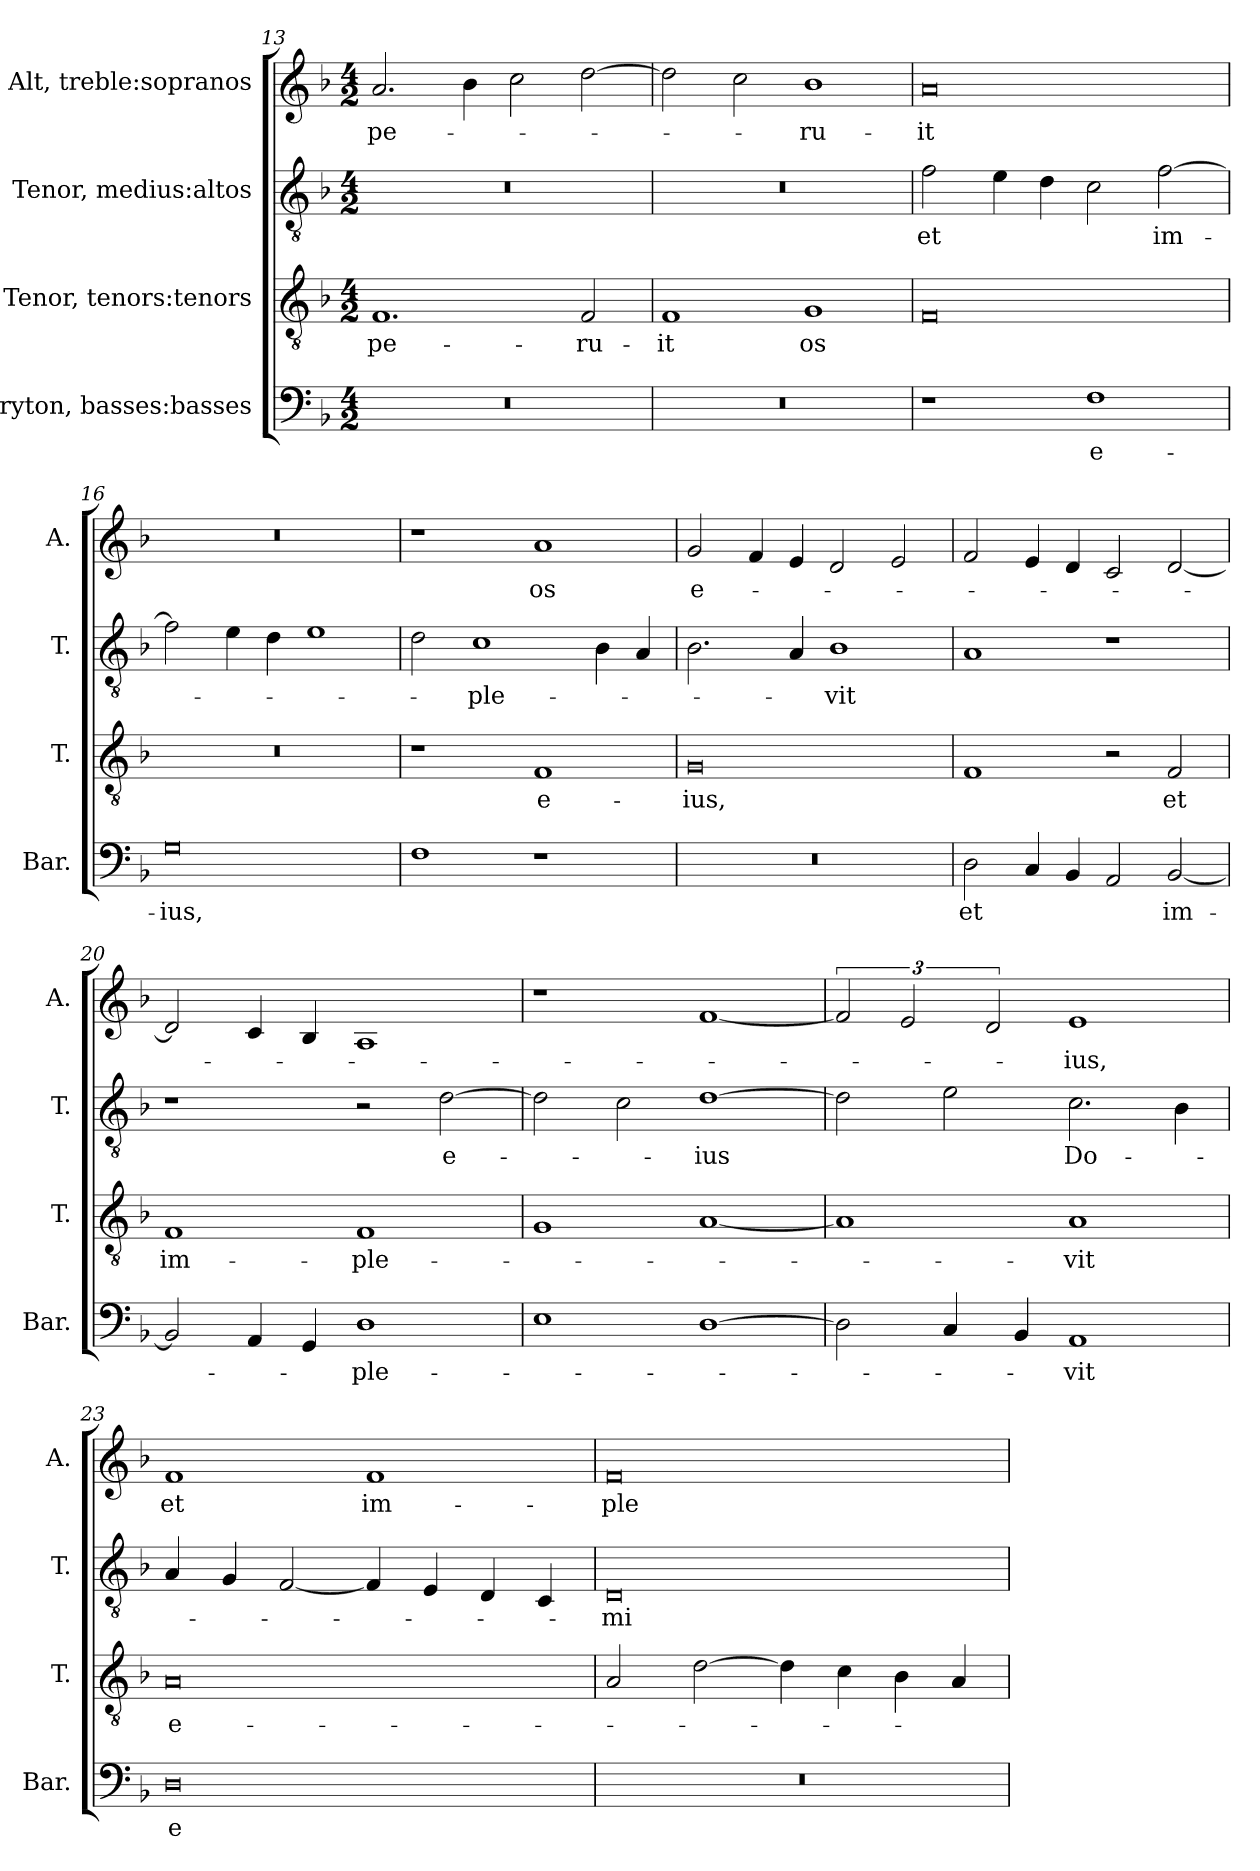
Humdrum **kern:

**kern	**text	**kern	**text	**kern	**text	**kern	**text
*part4	*part4	*part3	*part3	*part2	*part2	*part1	*part1
*staff4	*staff4	*staff3	*staff3	*staff2	*staff2	*staff1	*staff1
*I"Baryton, basses:basses	*	*I"Tenor, tenors:tenors	*	*I"Tenor, medius:altos	*	*I"Alt, treble:sopranos	*
*I'Bar.	*	*I'T.	*	*I'T.	*	*I'A.	*
*clefF4	*	*clefGv2	*	*clefGv2	*	*clefG2	*
*k[b-]	*	*k[b-]	*	*k[b-]	*	*k[b-]	*
*M4/2	*	*M4/2	*	*M4/2	*	*M4/2	*
=13	=13	=13	=13	=13	=13	=13	=13
!	!	!	!LO:LY:b	!	!	!	!LO:LY:b
0r	.	1.F	-pe-	0r	.	2.a/	-pe-
.	.	.	.	.	.	4b-\	.
.	.	.	.	.	.	2cc\	.
!	!	!	!LO:LY:b	!	!	!	!
.	.	2F/	-ru-	.	.	[2dd\	.
!!LO:LB:g=z
=14	=14	=14	=14	=14	=14	=14	=14
!	!	!	!LO:LY:b	!	!	!	!
0r	.	1F	-it	0r	.	2dd\]	.
.	.	.	.	.	.	2cc\	.
!	!	!	!LO:LY:b	!	!	!	!LO:LY:b
.	.	1G	os	.	.	1b-	-ru-
=15	=15	=15	=15	=15	=15	=15	=15
!	!	!	!	!	!LO:LY:b	!	!LO:LY:b
1r	.	0F	.	2f\	-et	0a	-it
.	.	.	.	4e\	.	.	.
.	.	.	.	4d\	.	.	.
!	!LO:LY:b	!	!	!	!	!	!
1F	e-	.	.	2c\	.	.	.
!	!	!	!	!	!LO:LY:b	!	!
.	.	.	.	[2f\	im-	.	.
=16	=16	=16	=16	=16	=16	=16	=16
!	!LO:LY:b	!	!	!	!	!	!
0G	-ius,	0r	.	2f\]	.	0r	.
.	.	.	.	4e\	.	.	.
.	.	.	.	4d\	.	.	.
.	.	.	.	1e	.	.	.
=17	=17	=17	=17	=17	=17	=17	=17
1F	.	1r	.	2d\	.	1r	.
!	!	!	!	!	!LO:LY:b	!	!
.	.	.	.	1c	-ple-	.	.
!	!	!	!LO:LY:b	!	!	!	!LO:LY:b
1r	.	1F	e-	.	.	1a	os
.	.	.	.	4B-\	.	.	.
.	.	.	.	4A/	.	.	.
=18	=18	=18	=18	=18	=18	=18	=18
!	!	!	!LO:LY:b	!	!	!	!LO:LY:b
0r	.	0G	-ius,	2.B-\	.	2g/	e-
.	.	.	.	.	.	4f/	.
.	.	.	.	4A/	.	4e/	.
!	!	!	!	!	!LO:LY:b	!	!
.	.	.	.	1B-	-vit	2d/	.
.	.	.	.	.	.	2e/	.
=19	=19	=19	=19	=19	=19	=19	=19
!	!LO:LY:b	!	!	!	!	!	!
2D\	et	1F	.	1A	.	2f/	.
4C/	.	.	.	.	.	4e/	.
4BB-/	.	.	.	.	.	4d/	.
2AA/	.	2r	.	1r	.	2c/	.
!	!LO:LY:b	!	!LO:LY:b	!	!	!	!
[2BB-/	im-	2F/	et	.	.	[2d/	.
!!LO:PB:g=z
=20	=20	=20	=20	=20	=20	=20	=20
!	!	!	!LO:LY:b	!	!	!	!
2BB-/]	.	1F	im-	1r	.	2d/]	.
4AA/	.	.	.	.	.	4c/	.
4GG/	.	.	.	.	.	4B-/	.
!	!LO:LY:b	!	!LO:LY:b	!	!	!	!
1D	-ple-	1F	-ple-	2r	.	1A	.
!	!	!	!	!	!LO:LY:b	!	!
.	.	.	.	[2d\	e-	.	.
=21	=21	=21	=21	=21	=21	=21	=21
1E	.	1G	.	2d\]	.	1r	.
.	.	.	.	2c\	.	.	.
!	!	!	!	!	!LO:LY:b	!	!
[1D	.	[1A	.	[1d	-ius	[1f	.
=22	=22	=22	=22	=22	=22	=22	=22
2D\]	.	1A]	.	2d\]	.	3f/]	.
.	.	.	.	.	.	3e/	.
4C/	.	.	.	2e\	.	.	.
.	.	.	.	.	.	3d/	.
4BB-/	.	.	.	.	.	.	.
!	!LO:LY:b	!	!LO:LY:b	!	!LO:LY:b	!	!LO:LY:b
1AA	-vit	1A	-vit	2.c\	Do-	1e	-ius,
.	.	.	.	4B-\	.	.	.
=23	=23	=23	=23	=23	=23	=23	=23
!	!LO:LY:b	!	!LO:LY:b	!	!	!	!LO:LY:b
0D	e-	0A	e-	4A/	.	1f	et
.	.	.	.	4G/	.	.	.
.	.	.	.	[2F/	.	.	.
!	!	!	!	!	!	!	!LO:LY:b
.	.	.	.	4F/]	.	1f	im-
.	.	.	.	4E/	.	.	.
.	.	.	.	4D/	.	.	.
.	.	.	.	4C/	.	.	.
=24	=24	=24	=24	=24	=24	=24	=24
!	!	!	!	!	!LO:LY:b	!	!LO:LY:b
0r	.	2A/	.	0D	-mi-	0f	-ple-
.	.	[2d\	.	.	.	.	.
.	.	4d\]	.	.	.	.	.
.	.	4c\	.	.	.	.	.
.	.	4B-\	.	.	.	.	.
.	.	4A/	.	.	.	.	.
=	=	=	=	=	=	=	=
*-	*-	*-	*-	*-	*-	*-	*-
